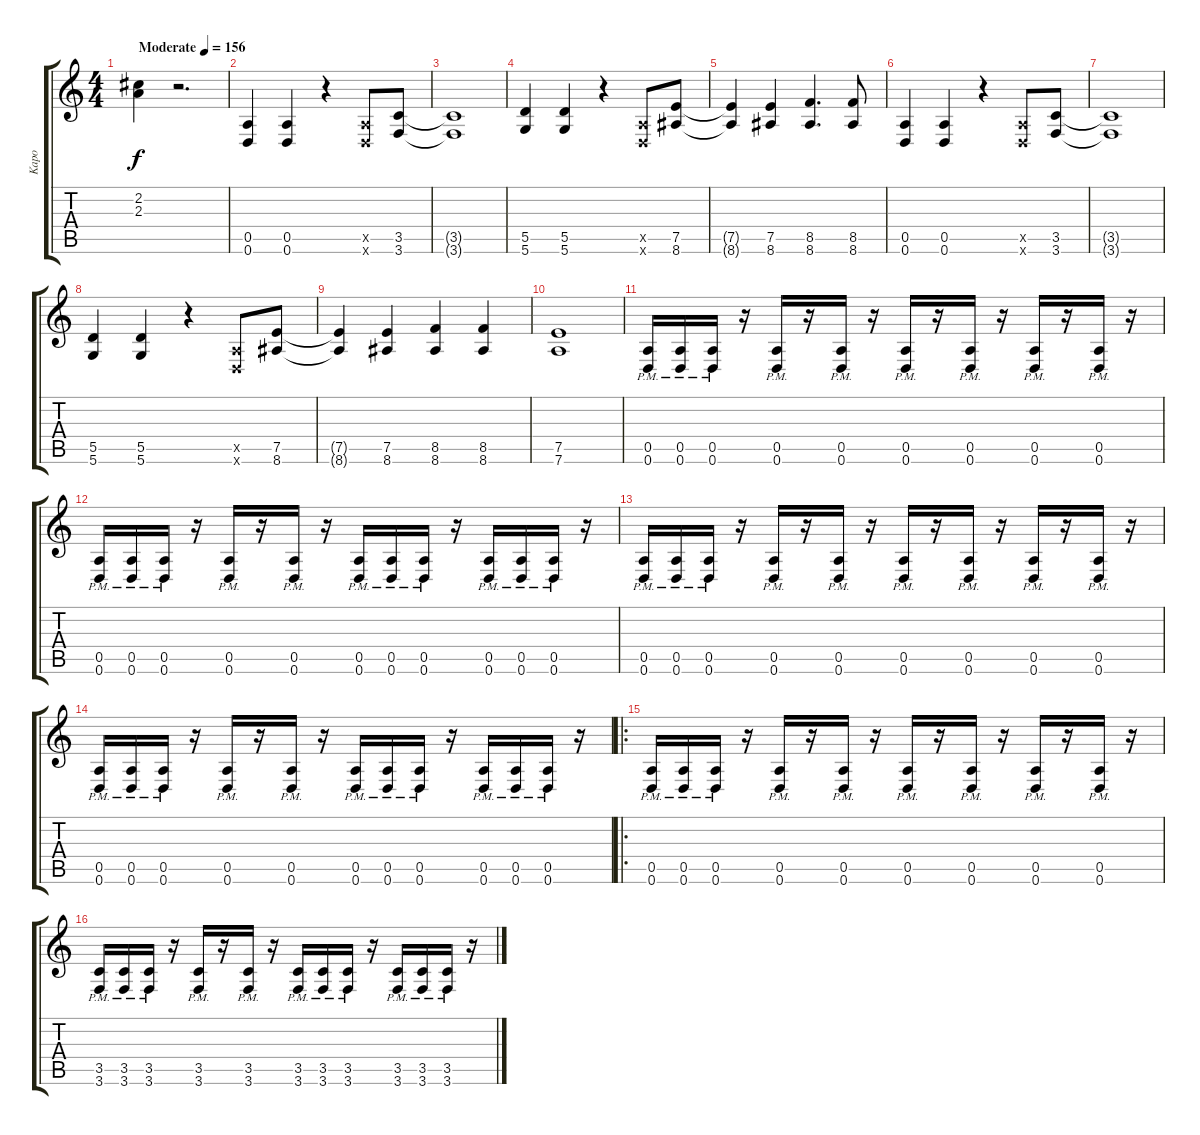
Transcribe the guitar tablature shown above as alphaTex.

\track ("Kapo" "Kapo") {instrument distortionguitar}
\staff {score tabs}
\tuning (E4 B3 G3 D3 A2 D2) {hide}
\ts (4 4)
\tempo (156 "Moderate")
\clef g2
\ks c
(2.2 2.3).4{dy f instrument distortionguitar} r.2{d} |
(0.5 0.6).4 (0.5 0.6).4 r.4 (0.5{x} 0.6{x}).8 (3.5 3.6).8 |
(3.5{t} 3.6{t}).1 |
(5.5 5.6).4 (5.5 5.6).4 r.4 (0.5{x} 0.6{x}).8 (7.5 8.6).8 |
(7.5{t} 8.6{t}).4 (7.5 8.6).4 (8.5 8.6).4{d} (8.5 8.6).8 |
(0.5 0.6).4 (0.5 0.6).4 r.4 (0.5{x} 0.6{x}).8 (3.5 3.6).8 |
(3.5{t} 3.6{t}).1 |
(5.5 5.6).4 (5.5 5.6).4 r.4 (0.5{x} 0.6{x}).8 (7.5 8.6).8 |
(7.5{t} 8.6{t}).4 (7.5 8.6).4 (8.5 8.6).4 (8.5 8.6).4 |
(7.5 7.6).1 |
(0.5{pm} 0.6{pm}).16 (0.5{pm} 0.6{pm}).16 (0.5{pm} 0.6{pm}).16 r.16 (0.5{pm} 0.6{pm}).16 r.16 (0.5{pm} 0.6{pm}).16 r.16 (0.5{pm} 0.6{pm}).16 r.16 (0.5{pm} 0.6{pm}).16 r.16 (0.5{pm} 0.6{pm}).16 r.16 (0.5{pm} 0.6{pm}).16 r.16 |
(0.5{pm} 0.6{pm}).16 (0.5{pm} 0.6{pm}).16 (0.5{pm} 0.6{pm}).16 r.16 (0.5{pm} 0.6{pm}).16 r.16 (0.5{pm} 0.6{pm}).16 r.16 (0.5{pm} 0.6{pm}).16 (0.5{pm} 0.6{pm}).16 (0.5{pm} 0.6{pm}).16 r.16 (0.5{pm} 0.6{pm}).16 (0.5{pm} 0.6{pm}).16 (0.5{pm} 0.6{pm}).16 r.16 |
(0.5{pm} 0.6{pm}).16 (0.5{pm} 0.6{pm}).16 (0.5{pm} 0.6{pm}).16 r.16 (0.5{pm} 0.6{pm}).16 r.16 (0.5{pm} 0.6{pm}).16 r.16 (0.5{pm} 0.6{pm}).16 r.16 (0.5{pm} 0.6{pm}).16 r.16 (0.5{pm} 0.6{pm}).16 r.16 (0.5{pm} 0.6{pm}).16 r.16 |
(0.5{pm} 0.6{pm}).16 (0.5{pm} 0.6{pm}).16 (0.5{pm} 0.6{pm}).16 r.16 (0.5{pm} 0.6{pm}).16 r.16 (0.5{pm} 0.6{pm}).16 r.16 (0.5{pm} 0.6{pm}).16 (0.5{pm} 0.6{pm}).16 (0.5{pm} 0.6{pm}).16 r.16 (0.5{pm} 0.6{pm}).16 (0.5{pm} 0.6{pm}).16 (0.5{pm} 0.6{pm}).16 r.16 |
\ro
(0.5{pm} 0.6{pm}).16 (0.5{pm} 0.6{pm}).16 (0.5{pm} 0.6{pm}).16 r.16 (0.5{pm} 0.6{pm}).16 r.16 (0.5{pm} 0.6{pm}).16 r.16 (0.5{pm} 0.6{pm}).16 r.16 (0.5{pm} 0.6{pm}).16 r.16 (0.5{pm} 0.6{pm}).16 r.16 (0.5{pm} 0.6{pm}).16 r.16 |
(3.5{pm} 3.6{pm}).16 (3.5{pm} 3.6{pm}).16 (3.5{pm} 3.6{pm}).16 r.16 (3.5{pm} 3.6{pm}).16 r.16 (3.5{pm} 3.6{pm}).16 r.16 (3.5{pm} 3.6{pm}).16 (3.5{pm} 3.6{pm}).16 (3.5{pm} 3.6{pm}).16 r.16 (3.5{pm} 3.6{pm}).16 (3.5{pm} 3.6{pm}).16 (3.5{pm} 3.6{pm}).16 r.16
